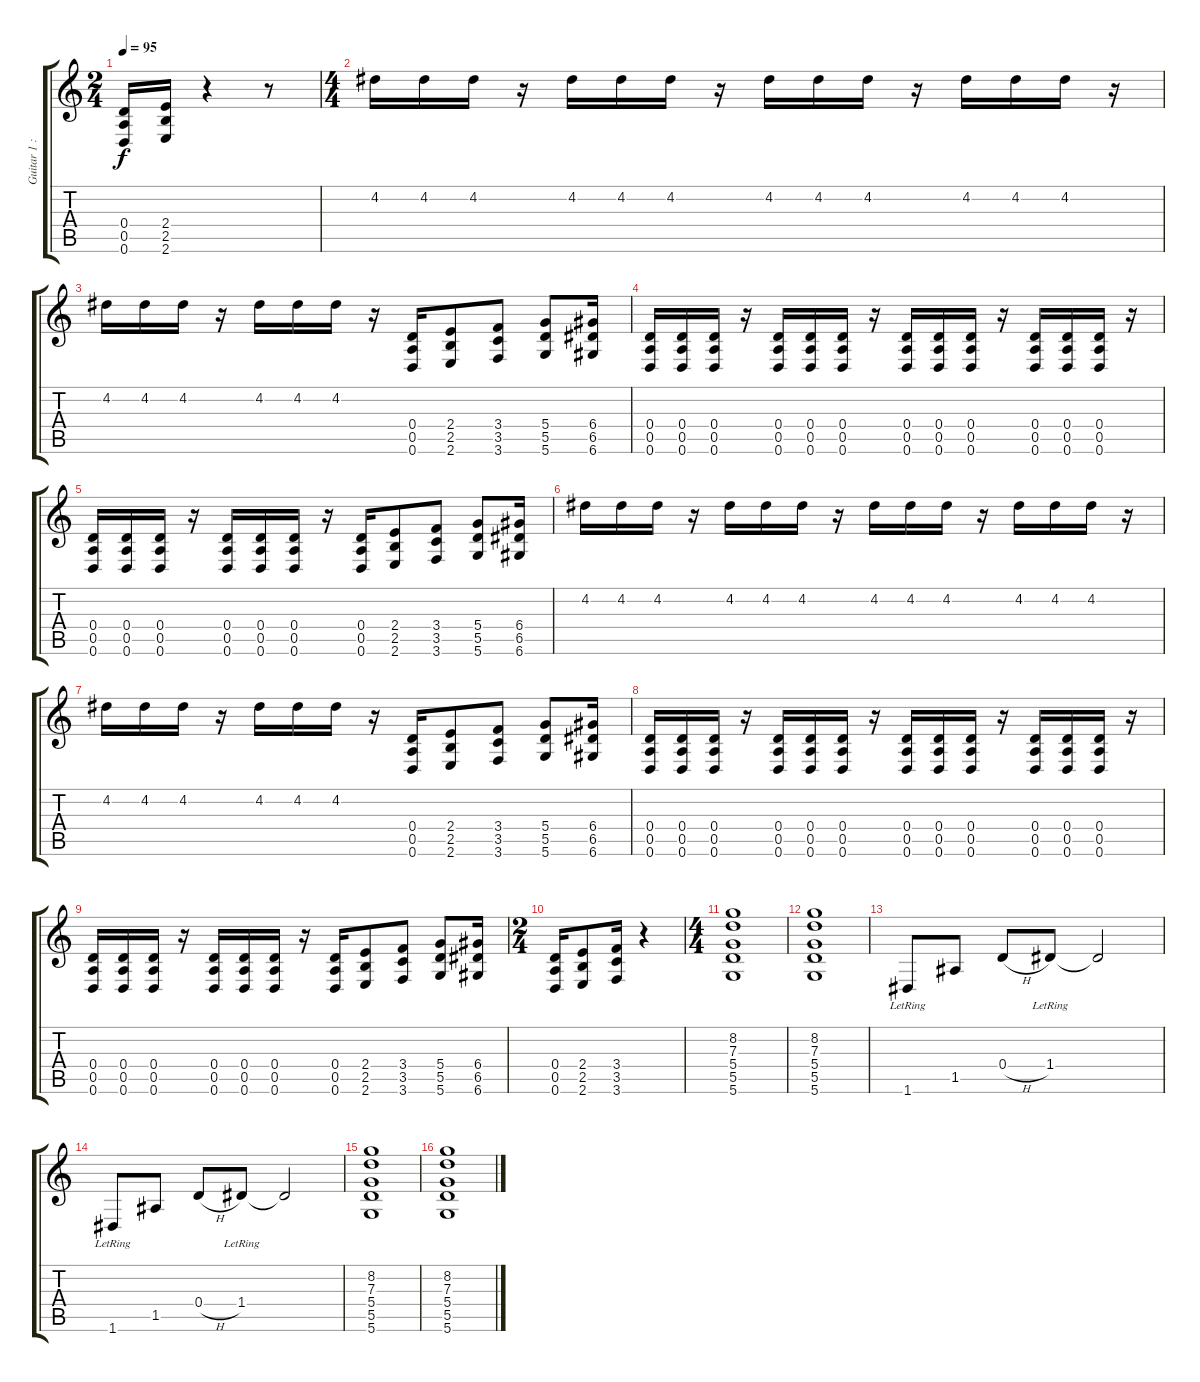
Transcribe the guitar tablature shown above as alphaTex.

\track ("Guitar 1 : Justin Beck" "Guitar 1 :") {instrument distortionguitar}
\staff {score tabs}
\tuning (E4 B3 G3 D3 A2 D2) {hide}
\ts (2 4)
\tempo 95
\clef g2
\ks c
(0.4 0.5 0.6).16{dy f instrument distortionguitar} (2.4 2.5 2.6).16 r.4 r.8 |
\ts (4 4)
4.2.16 4.2.16 4.2.16 r.16 4.2.16 4.2.16 4.2.16 r.16 4.2.16 4.2.16 4.2.16 r.16 4.2.16 4.2.16 4.2.16 r.16 |
4.2.16 4.2.16 4.2.16 r.16 4.2.16 4.2.16 4.2.16 r.16 (0.4 0.5 0.6).16 (2.4 2.5 2.6).8 (3.4 3.5 3.6).8 (5.4 5.5 5.6).8 (6.4 6.5 6.6).16 |
(0.4 0.5 0.6).16 (0.4 0.5 0.6).16 (0.4 0.5 0.6).16 r.16 (0.4 0.5 0.6).16 (0.4 0.5 0.6).16 (0.4 0.5 0.6).16 r.16 (0.4 0.5 0.6).16 (0.4 0.5 0.6).16 (0.4 0.5 0.6).16 r.16 (0.4 0.5 0.6).16 (0.4 0.5 0.6).16 (0.4 0.5 0.6).16 r.16 |
(0.4 0.5 0.6).16 (0.4 0.5 0.6).16 (0.4 0.5 0.6).16 r.16 (0.4 0.5 0.6).16 (0.4 0.5 0.6).16 (0.4 0.5 0.6).16 r.16 (0.4 0.5 0.6).16 (2.4 2.5 2.6).8 (3.4 3.5 3.6).8 (5.4 5.5 5.6).8 (6.4 6.5 6.6).16 |
4.2.16 4.2.16 4.2.16 r.16 4.2.16 4.2.16 4.2.16 r.16 4.2.16 4.2.16 4.2.16 r.16 4.2.16 4.2.16 4.2.16 r.16 |
4.2.16 4.2.16 4.2.16 r.16 4.2.16 4.2.16 4.2.16 r.16 (0.4 0.5 0.6).16 (2.4 2.5 2.6).8 (3.4 3.5 3.6).8 (5.4 5.5 5.6).8 (6.4 6.5 6.6).16 |
(0.4 0.5 0.6).16 (0.4 0.5 0.6).16 (0.4 0.5 0.6).16 r.16 (0.4 0.5 0.6).16 (0.4 0.5 0.6).16 (0.4 0.5 0.6).16 r.16 (0.4 0.5 0.6).16 (0.4 0.5 0.6).16 (0.4 0.5 0.6).16 r.16 (0.4 0.5 0.6).16 (0.4 0.5 0.6).16 (0.4 0.5 0.6).16 r.16 |
(0.4 0.5 0.6).16 (0.4 0.5 0.6).16 (0.4 0.5 0.6).16 r.16 (0.4 0.5 0.6).16 (0.4 0.5 0.6).16 (0.4 0.5 0.6).16 r.16 (0.4 0.5 0.6).16 (2.4 2.5 2.6).8 (3.4 3.5 3.6).8 (5.4 5.5 5.6).8 (6.4 6.5 6.6).16 |
\ts (2 4)
(0.4 0.5 0.6).16 (2.4 2.5 2.6).8 (3.4 3.5 3.6).16 r.4 |
\ts (4 4)
(8.2 7.3 5.4 5.5 5.6).1{instrument overdrivenguitar} |
(8.2 7.3 5.4 5.5 5.6).1 |
1.6{lr}.8 1.5.8 0.4{h}.8 1.4{lr}.8 1.4{t}.2 |
1.6{lr}.8 1.5.8 0.4{h}.8 1.4{lr}.8 1.4{t}.2 |
(8.2 7.3 5.4 5.5 5.6).1{instrument overdrivenguitar} |
(8.2 7.3 5.4 5.5 5.6).1
